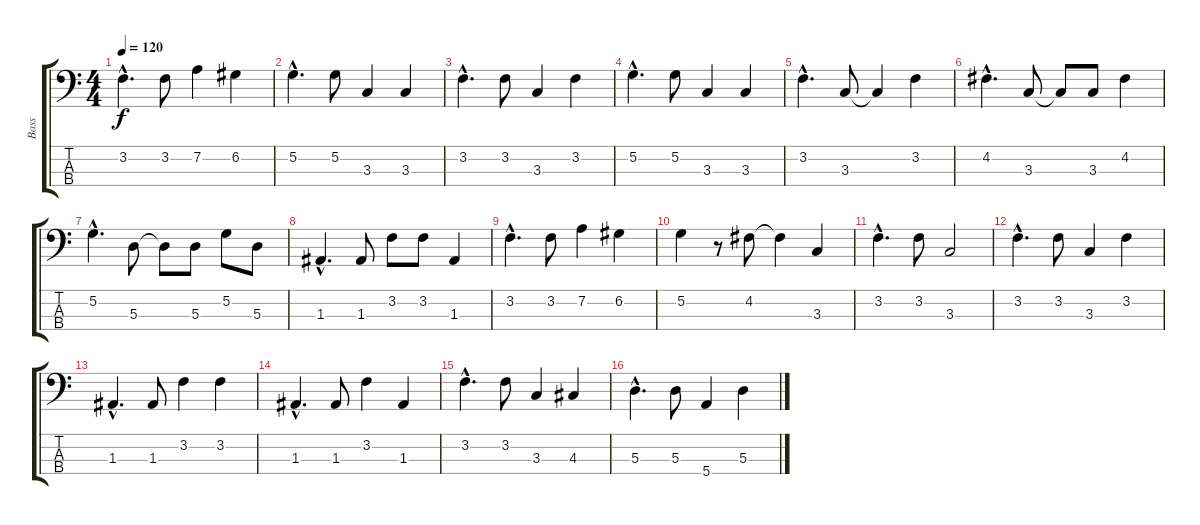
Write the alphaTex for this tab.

\track ("Bass" "Bass") {instrument electricbassfinger}
\staff {score tabs}
\tuning (G2 D2 A1 E1) {hide}
\ts (4 4)
\tempo 120
\clef f4
\ks c
3.2{hac}.4{d dy f} 3.2.8 7.2.4 6.2.4 |
5.2{hac}.4{d} 5.2.8 3.3.4 3.3.4 |
3.2{hac}.4{d} 3.2.8 3.3.4 3.2.4 |
5.2{hac}.4{d} 5.2.8 3.3.4 3.3.4 |
3.2{hac}.4{d} 3.3.8 3.3{t}.4 3.2.4 |
4.2{hac}.4{d} 3.3.8 3.3{t}.8 3.3.8 4.2.4 |
5.2{hac}.4{d} 5.3.8 5.3{t}.8 5.3.8 5.2.8 5.3.8 |
1.3{hac}.4{d} 1.3.8 3.2.8 3.2.8 1.3.4 |
3.2{hac}.4{d} 3.2.8 7.2.4 6.2.4 |
5.2.4 r.8 4.2.8 4.2{t}.4 3.3.4 |
3.2{hac}.4{d} 3.2.8 3.3.2 |
3.2{hac}.4{d} 3.2.8 3.3.4 3.2.4 |
1.3{hac}.4{d} 1.3.8 3.2.4 3.2.4 |
1.3{hac}.4{d} 1.3.8 3.2.4 1.3.4 |
3.2{hac}.4{d} 3.2.8 3.3.4 4.3.4 |
5.3{hac}.4{d} 5.3.8 5.4.4 5.3.4
